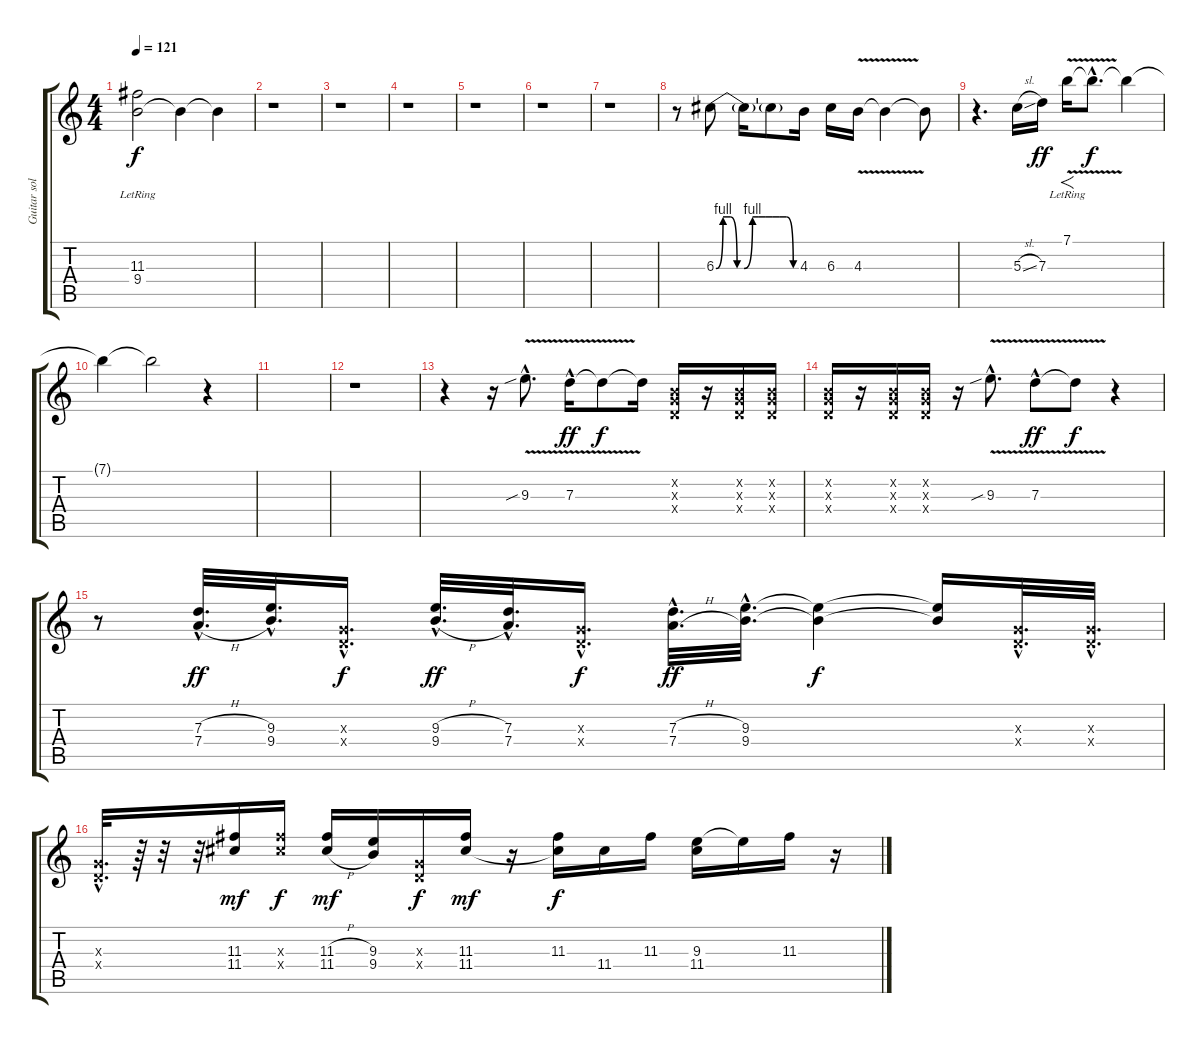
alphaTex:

\track ("Guitar solo" "Guitar sol") {instrument overdrivenguitar}
\staff {score tabs}
\tuning (E4 B3 G3 D3 A2 E2) {hide}
\ts (4 4)
\tempo 121
\clef g2
\ks c
(11.3 9.4{lr}).2{dy f} 9.4{t}.4 9.4{t}.4 |
r.1 |
r.1 |
r.1 |
r.1 |
r.1 |
r.1 |
r.8 6.3{be (custom 0 0 5 4 10 4 15 0 20 0 26 4 30 4 35 4 40 4 45 4 50 4 55 0 60 0)}.8 6.3{t}.16 6.3{t}.8 4.3.16 6.3.16 4.3{v}.16 4.3{t}.4 4.3{t}.8 |
r.4{d} 5.3{sl}.16 7.3.16{dy ff} 7.1{v lr}.16{f} 7.1{hac t}.8{d dy f} 7.1{t}.4 |
7.1{t}.4 7.1{t}.2 r.4 |
|
r.1 |
r.4 r.16 9.3{v sib hac}.8{d} 7.3{v hac}.16{dy ff} 7.3{t}.8{dy f} 7.3{t}.16 (0.2{x} 0.3{x} 0.4{x}).16 r.16 (0.2{x} 0.3{x} 0.4{x}).16 (0.2{x} 0.3{x} 0.4{x}).16 |
(0.2{x} 0.3{x} 0.4{x}).16 r.16 (0.2{x} 0.3{x} 0.4{x}).16 (0.2{x} 0.3{x} 0.4{x}).16 r.16 9.3{v sib hac}.8{d} 7.3{v hac}.8{dy ff} 7.3{t}.8{dy f} r.4 |
r.8 (7.3{h hac} 7.4{h hac}).32{d dy ff} (9.3{hac} 9.4{hac}).32{d} (0.3{hac x} 0.4{hac x}).16{d dy f} (9.3{h hac} 9.4{h hac}).32{d dy ff} (7.3{hac} 7.4{hac}).32{d} (0.3{hac x} 0.4{hac x}).16{d dy f} (7.3{h hac} 7.4{h hac}).32{d dy ff} (9.3{hac} 9.4{hac}).32{d} (9.3{t} 9.4{t}).4{dy f} (9.3{t} 9.4{t}).16 (0.3{hac x} 0.4{hac x}).32{d} (0.3{hac x} 0.4{hac x}).32{d} |
(0.3{hac x} 0.4{hac x}).32{d} r.64 r.32 r.32 (11.3 11.4).16{dy mf} (11.3{x} 11.4{x}).16{dy f} (11.3{h} 11.4{h}).16{dy mf} (9.3 9.4).16 (0.3{x} 0.4{x}).16{dy f} (11.3 11.4).16{dy mf} r.16 (11.3 11.4{t}).16{dy f} 11.4.16 11.3.16 (9.3 11.4).16 9.3{t}.16 11.3.16 r.16
